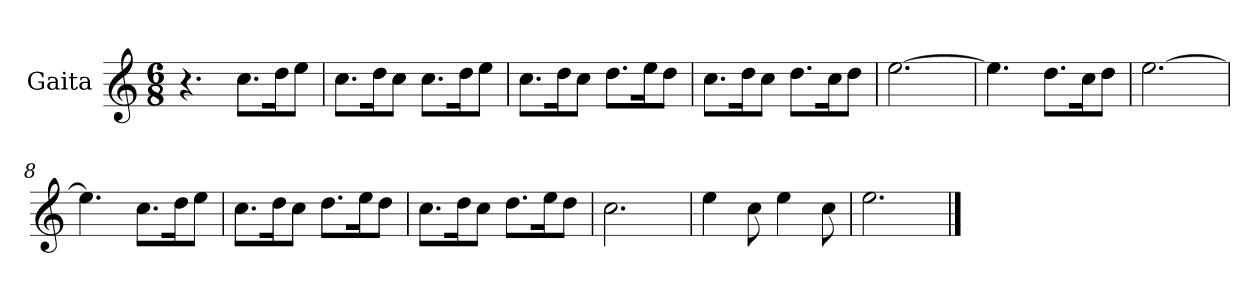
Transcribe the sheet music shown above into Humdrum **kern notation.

**kern
*part1
*staff1
*I"Gaita
*clefG2
*k[]
*M6/8
=1
4.r
8.cc\L
16dd\K
8ee\J
=2
8.cc\L
16dd\K
8cc\J
8.cc\L
16dd\K
8ee\J
=3
8.cc\L
16dd\K
8cc\J
8.dd\L
16ee\K
8dd\J
=4
8.cc\L
16dd\K
8cc\J
8.dd\L
16cc\K
8dd\J
=5
[2.ee\
=6
4.ee\]
8.dd\L
16cc\K
8dd\J
=7
[2.ee\
=8
4.ee\]
8.cc\L
16dd\K
8ee\J
!!LO:LB:g=z
=9
8.cc\L
16dd\K
8cc\J
8.dd\L
16ee\K
8dd\J
=10
8.cc\L
16dd\K
8cc\J
8.dd\L
16ee\K
8dd\J
=11
2.cc\
=12
4ee\
8cc\
4ee\
8cc\
=13
2.ee\
==
*-
